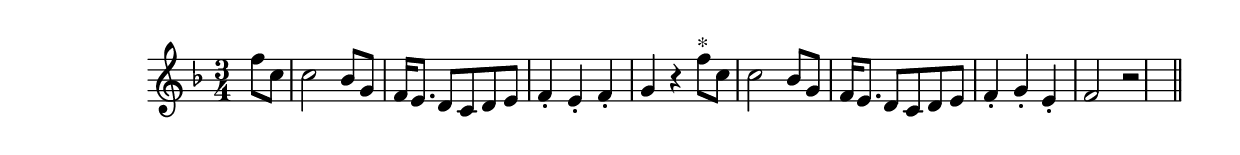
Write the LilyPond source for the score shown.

\version "2.19.49"
%{\header {
  title = "menuet from string quartet # 8"
  composer = "W.A. Mozart"
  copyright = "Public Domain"
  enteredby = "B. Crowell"
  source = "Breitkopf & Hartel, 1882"
}%}
\score{{\key f \major
    \time 3/4
    %{\tempo 4=130
    %}\relative f'' {
\partial 4
f8 c | c2 bes8 g | f16 e8. d8 c d e | f4-. e-. f-. | g4 r f'8^\markup{"*"} c |
c2 bes8 g | f16 e8. d8 c d e | f4-. g-. e-. | f2 r2 \bar "||"
}
}}